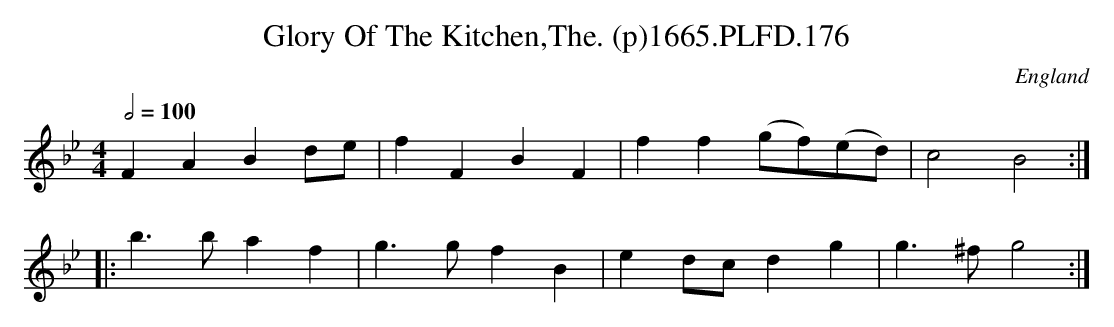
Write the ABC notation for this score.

X:1
T:Glory Of The Kitchen,The. (p)1665.PLFD.176
M:4/4
L:1/4
Q:1/2=100
O:England
K:Bb
FABd/e/|fFBF|ff(g/f/)(e/d/)|c2B2:|
|:b>baf|g>gfB|ed/c/dg|g>^fg2:|
